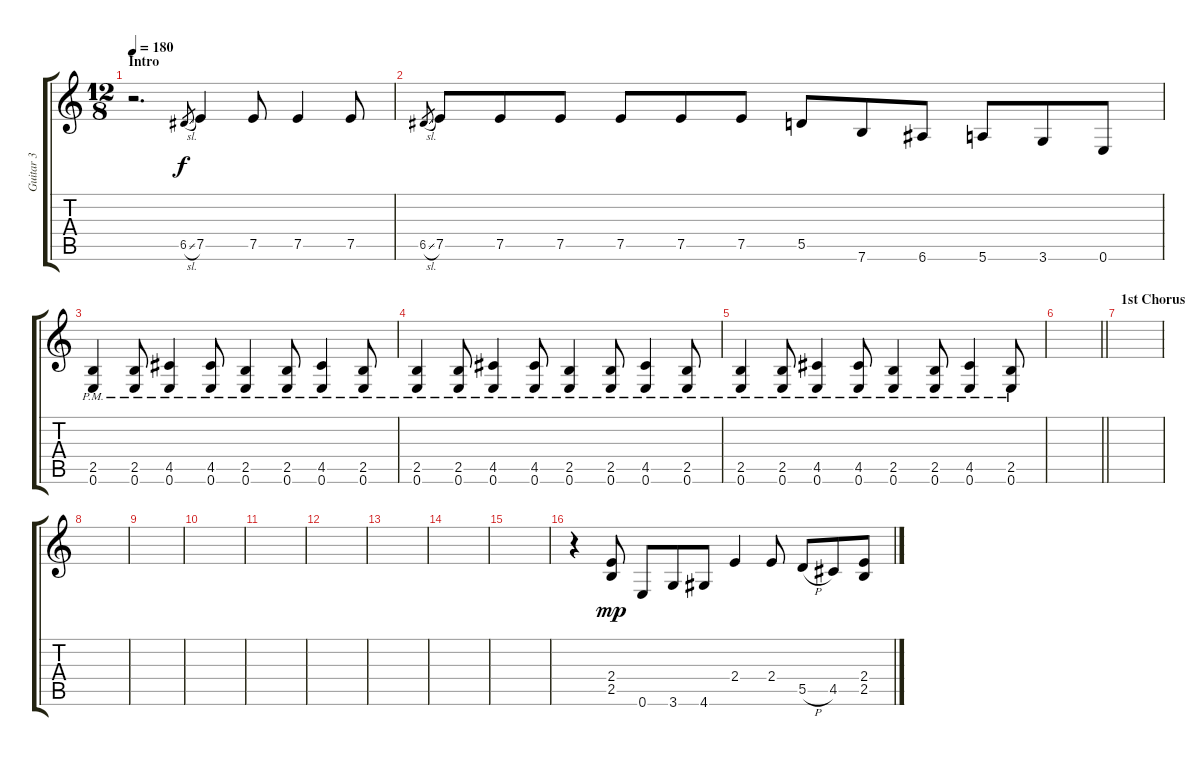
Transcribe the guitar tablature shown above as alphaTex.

\track ("Guitar 3" "Guitar 3") {instrument distortionguitar}
\staff {score tabs}
\tuning (E4 B3 G3 D3 A2 E2) {hide}
\ts (12 8)
\section ("" "Intro")
\tempo 180
\clef g2
\ks c
r.2{d dy f instrument distortionguitar} 6.5{sl}.8{gr} 7.5.4 7.5.8 7.5.4 7.5.8 |
6.5{sl}.8{gr} 7.5.8 7.5.8 7.5.8 7.5.8 7.5.8 7.5.8 5.5.8 7.6.8 6.6.8 5.6.8 3.6.8 0.6.8 |
(2.5{pm} 0.6{pm}).4 (2.5{pm} 0.6{pm}).8 (4.5{pm} 0.6{pm}).4 (4.5{pm} 0.6{pm}).8 (2.5{pm} 0.6{pm}).4 (2.5{pm} 0.6{pm}).8 (4.5{pm} 0.6{pm}).4 (2.5{pm} 0.6{pm}).8 |
(2.5{pm} 0.6{pm}).4 (2.5{pm} 0.6{pm}).8 (4.5{pm} 0.6{pm}).4 (4.5{pm} 0.6{pm}).8 (2.5{pm} 0.6{pm}).4 (2.5{pm} 0.6{pm}).8 (4.5{pm} 0.6{pm}).4 (2.5{pm} 0.6{pm}).8 |
(2.5{pm} 0.6{pm}).4 (2.5{pm} 0.6{pm}).8 (4.5{pm} 0.6{pm}).4 (4.5{pm} 0.6{pm}).8 (2.5{pm} 0.6{pm}).4 (2.5{pm} 0.6{pm}).8 (4.5{pm} 0.6{pm}).4 (2.5{pm} 0.6{pm}).8 |
\barLineRight lightlight
|
\section ("" "1st Chorus")
|
|
|
|
|
|
|
|
|
r.4 (2.4 2.5).8{dy mp} 0.6.8 3.6.8 4.6.8 2.4.4 2.4.8 5.5{h}.8 4.5.8 (2.4 2.5).8
